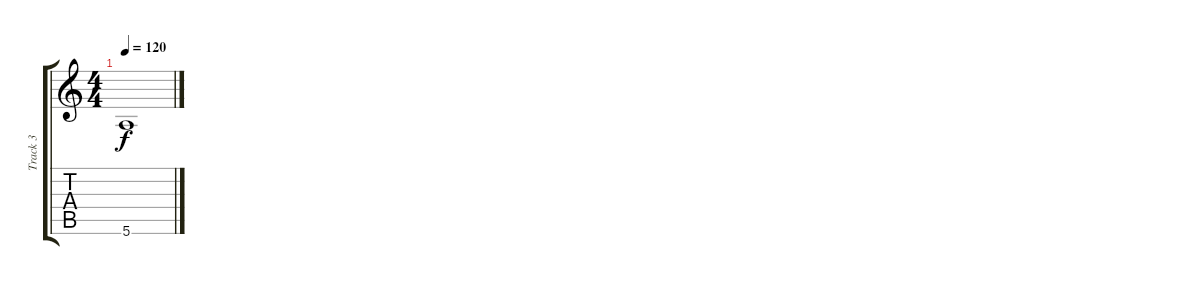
\track ("Track 3" "Track 3") {instrument electricbassfinger}
\staff {score tabs}
\tuning (E4 B3 G3 D3 A2 E2) {hide}
\ts (4 4)
\tempo 120
\clef g2
\ks c
5.6.1{dy f}
